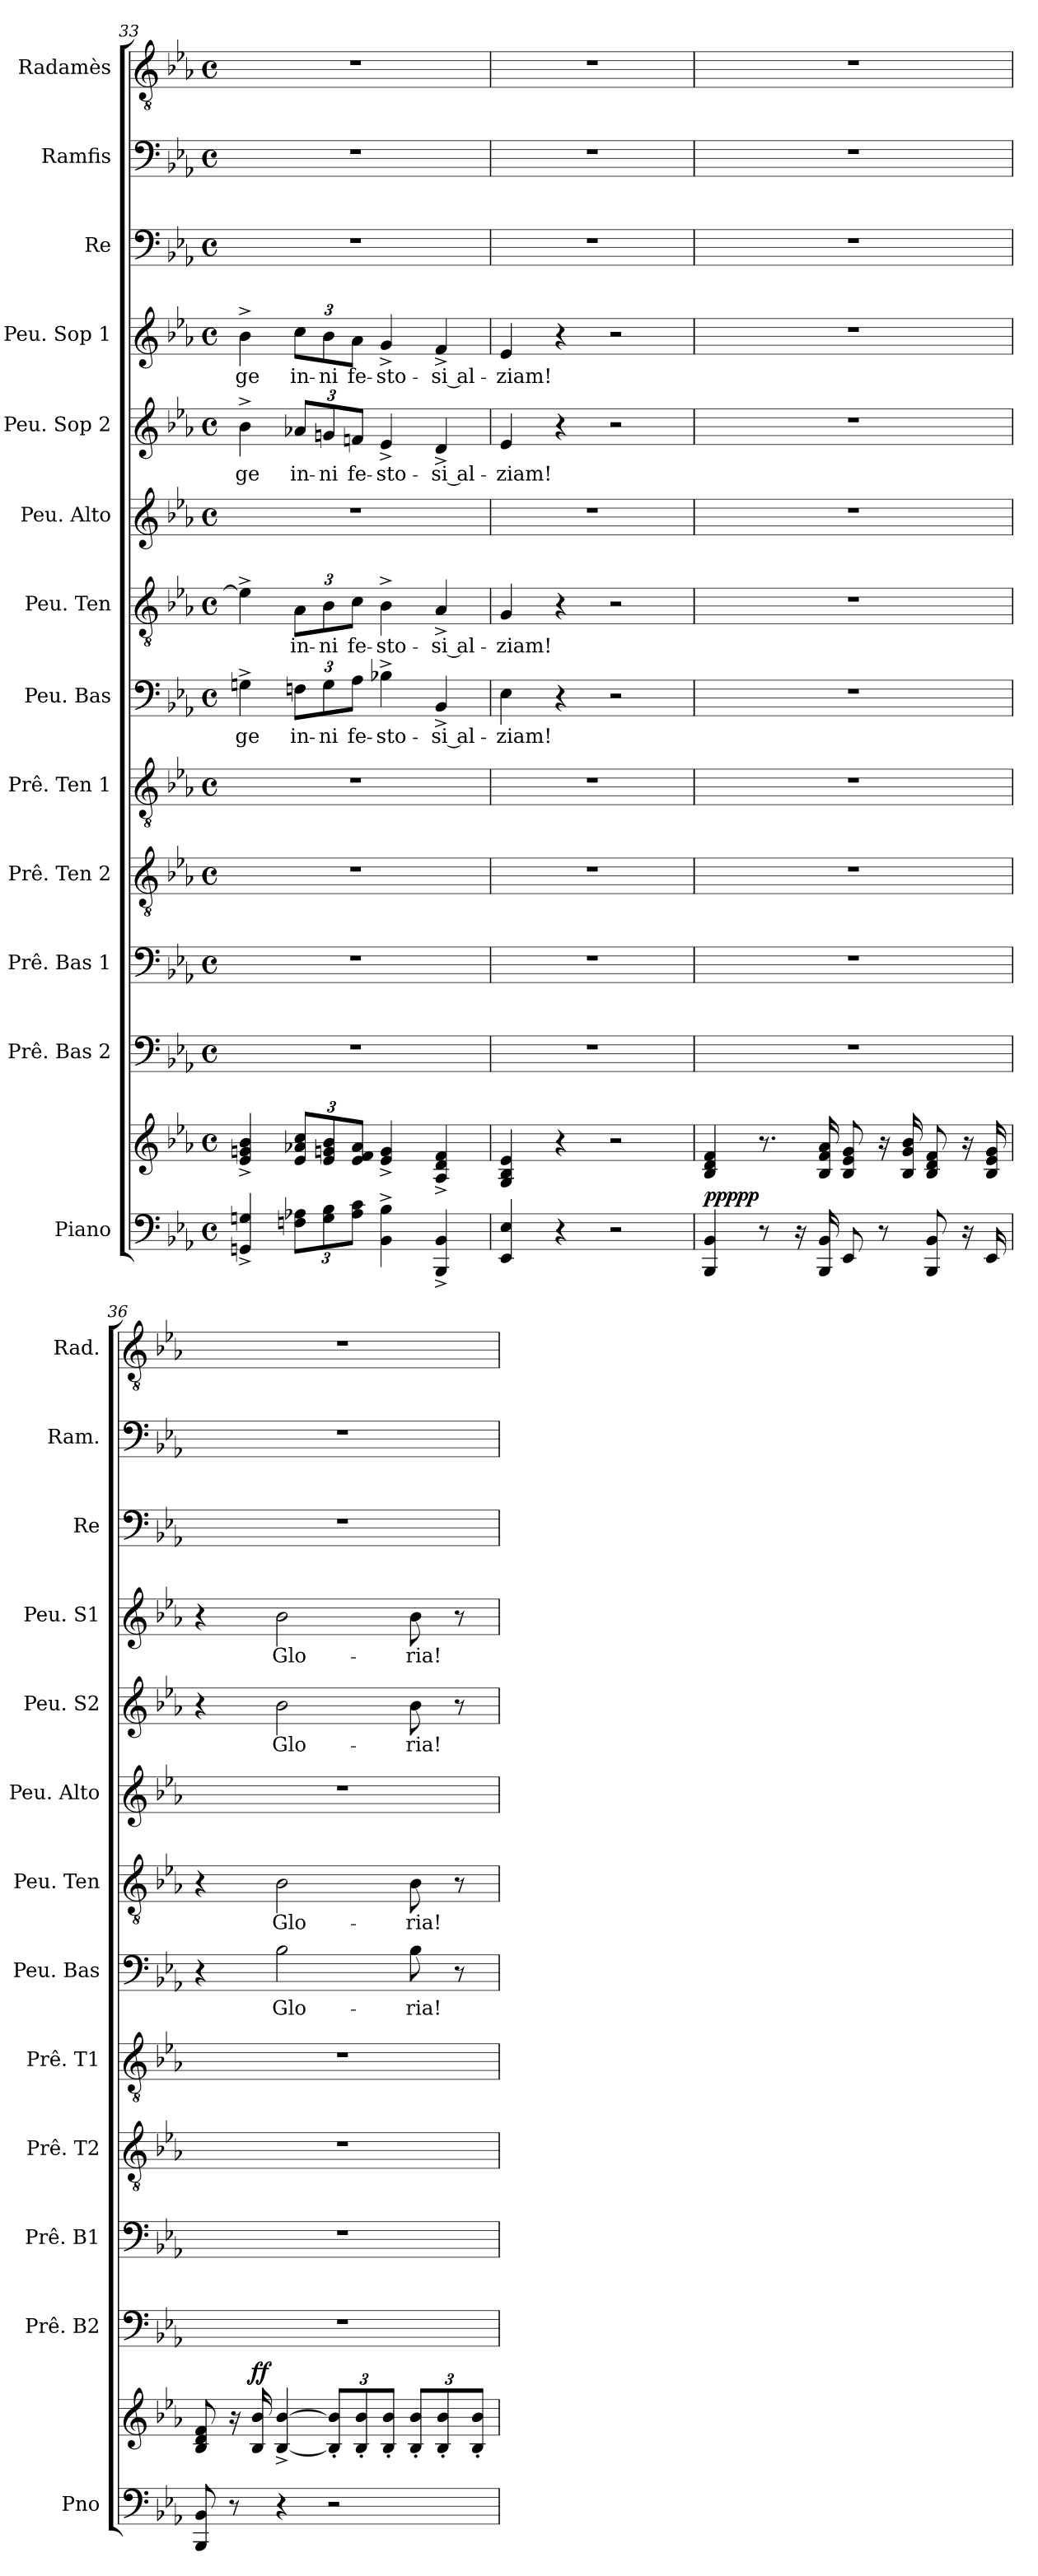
**kern	**kern	**dynam	**kern	**kern	**kern	**kern	**kern	**text	**kern	**text	**kern	**kern	**text	**kern	**text	**kern	**kern	**kern
*part13	*part13	*part13	*part12	*part11	*part10	*part9	*part8	*part8	*part7	*part7	*part6	*part5	*part5	*part4	*part4	*part3	*part2	*part1
*staff14	*staff13	*staff13/14	*staff12	*staff11	*staff10	*staff9	*staff8	*staff8	*staff7	*staff7	*staff6	*staff5	*staff5	*staff4	*staff4	*staff3	*staff2	*staff1
*I"Piano	*	*	*I"Prê. Bas 2	*I"Prê. Bas 1	*I"Prê. Ten 2	*I"Prê. Ten 1	*I"Peu. Bas	*	*I"Peu. Ten	*	*I"Peu. Alto	*I"Peu. Sop 2	*	*I"Peu. Sop 1	*	*I"Re	*I"Ramfis	*I"Radamès
*I'Pno	*	*	*I'Prê. B2	*I'Prê. B1	*I'Prê. T2	*I'Prê. T1	*I'Peu. Bas	*	*I'Peu. Ten	*	*I'Peu. Alto	*I'Peu. S2	*	*I'Peu. S1	*	*I'Re	*I'Ram.	*I'Rad.
!!LO:LB:g=z
*clefF4	*clefG2	*	*clefF4	*clefF4	*clefGv2	*clefGv2	*clefF4	*	*clefGv2	*	*clefG2	*clefG2	*	*clefG2	*	*clefF4	*clefF4	*clefGv2
*k[b-e-a-]	*k[b-e-a-]	*	*k[b-e-a-]	*k[b-e-a-]	*k[b-e-a-]	*k[b-e-a-]	*k[b-e-a-]	*	*k[b-e-a-]	*	*k[b-e-a-]	*k[b-e-a-]	*	*k[b-e-a-]	*	*k[b-e-a-]	*k[b-e-a-]	*k[b-e-a-]
*M4/4	*M4/4	*	*M4/4	*M4/4	*M4/4	*M4/4	*M4/4	*	*M4/4	*	*M4/4	*M4/4	*	*M4/4	*	*M4/4	*M4/4	*M4/4
*met(c)	*met(c)	*	*met(c)	*met(c)	*met(c)	*met(c)	*met(c)	*	*met(c)	*	*met(c)	*met(c)	*	*met(c)	*	*met(c)	*met(c)	*met(c)
=33	=33	=33	=33	=33	=33	=33	=33	=33	=33	=33	=33	=33	=33	=33	=33	=33	=33	=33
!	!	!	!	!	!	!	!	!LO:LY:b:color=#0055FF	!	!	!	!	!LO:LY:b:color=#AA0000	!	!LO:LY:b:color=#0055FF	!	!	!
4GGn/^ 4Gn/^	4e-/^ 4gn/^ 4b-/^	.	1r	1r	1r	1r	4Gn^\	-ge	4e-^\]	.	1r	4b-^\	-ge	4b-^\	-ge	1r	1r	1r
*Xbrackettup	*Xbrackettup	*	*	*	*	*	*	*	*	*	*	*	*	*	*	*	*	*
!	!	!	!	!	!	!	!	!LO:LY:b:color=#0055FF	!	!LO:LY:b:color=#0055FF	!	!	!LO:LY:b:color=#AA0000	!	!LO:LY:b:color=#0055FF	!	!	!
12Fn\ 12A-X\L	12e-/ 12a-X/ 12cc/L	.	.	.	.	.	12Fn\L	in-	12A-\L	in-	.	12a-X/L	in-	12cc\L	in-	.	.	.
!	!	!	!	!	!	!	!	!LO:LY:b:color=#0055FF	!	!LO:LY:b:color=#0055FF	!	!	!LO:LY:b:color=#AA0000	!	!LO:LY:b:color=#0055FF	!	!	!
12G\ 12B-\	12e-/ 12gn/ 12b-/	.	.	.	.	.	12G\	-ni	12B-\	-ni	.	12gn/	-ni	12b-\	-ni	.	.	.
!	!	!	!	!	!	!	!	!LO:LY:b:color=#0055FF	!	!LO:LY:b:color=#0055FF	!	!	!LO:LY:b:color=#AA0000	!	!LO:LY:b:color=#0055FF	!	!	!
12A-\ 12c\J	12e-/ 12f/ 12a-/J	.	.	.	.	.	12A-\J	fe-	12c\J	fe-	.	12fn/J	fe-	12a-\J	fe-	.	.	.
!	!	!	!	!	!	!	!	!LO:LY:b:color=#0055FF	!	!LO:LY:b:color=#0055FF	!	!	!LO:LY:b:color=#AA0000	!	!LO:LY:b:color=#0055FF	!	!	!
4BB-\^ 4B-\^	4e-/^ 4g/^	.	.	.	.	.	4B-X^\	-sto-	4B-^\	-sto-	.	4e-^/	-sto-	4g^/	-sto-	.	.	.
!	!	!	!	!	!	!	!	!LO:LY:b:color=#0055FF	!	!LO:LY:b:color=#0055FF	!	!	!LO:LY:b:color=#AA0000	!	!LO:LY:b:color=#0055FF	!	!	!
4BBB-/^ 4BB-/^	4A-/^ 4d/^ 4f/^	.	.	.	.	.	4BB-^/	si al-	4A-^/	si al-	.	4d^/	si al-	4f^/	si al-	.	.	.
=34	=34	=34	=34	=34	=34	=34	=34	=34	=34	=34	=34	=34	=34	=34	=34	=34	=34	=34
!	!	!	!	!	!	!	!	!LO:LY:b:color=#0055FF	!	!LO:LY:b:color=#0055FF	!	!	!LO:LY:b:color=#AA0000	!	!LO:LY:b:color=#0055FF	!	!	!
4EE-/ 4E-/	4G/ 4B-/ 4e-/	.	1r	1r	1r	1r	4E-\	-ziam!	4G/	-ziam!	1r	4e-/	-ziam!	4e-/	-ziam!	1r	1r	1r
4r	4r	.	.	.	.	.	4r	.	4r	.	.	4r	.	4r	.	.	.	.
2r	2r	.	.	.	.	.	2r	.	2r	.	.	2r	.	2r	.	.	.	.
=35	=35	=35	=35	=35	=35	=35	=35	=35	=35	=35	=35	=35	=35	=35	=35	=35	=35	=35
!	!	!LO:DY:a=2	!	!	!	!	!	!	!	!	!	!	!	!	!	!	!	!
!	!	!LO:DY:n=1:a=2	!	!	!	!	!	!	!	!	!	!	!	!	!	!	!	!
!	!	!LO:DY:n=2:a	!	!	!	!	!	!	!	!	!	!	!	!	!	!	!	!
!	!	!LO:DY:n=3:a	!	!	!	!	!	!	!	!	!	!	!	!	!	!	!	!
!	!	!LO:DY:n=4:a	!	!	!	!	!	!	!	!	!	!	!	!	!	!	!	!
4BBB-/ 4BB-/	4B-/ 4d/ 4f/	p p p p p	1r	1r	1r	1r	1r	.	1r	.	1r	1r	.	1r	.	1r	1r	1r
8r	8.r	.	.	.	.	.	.	.	.	.	.	.	.	.	.	.	.	.
16r	.	.	.	.	.	.	.	.	.	.	.	.	.	.	.	.	.	.
16BBB-/ 16BB-/	16B-/ 16f/ 16a-/	.	.	.	.	.	.	.	.	.	.	.	.	.	.	.	.	.
8EE-/	8B-/ 8e-/ 8g/	.	.	.	.	.	.	.	.	.	.	.	.	.	.	.	.	.
8r	16r	.	.	.	.	.	.	.	.	.	.	.	.	.	.	.	.	.
.	16B-/ 16g/ 16b-/	.	.	.	.	.	.	.	.	.	.	.	.	.	.	.	.	.
8BBB-/ 8BB-/	8B-/ 8d/ 8f/	.	.	.	.	.	.	.	.	.	.	.	.	.	.	.	.	.
16r	16r	.	.	.	.	.	.	.	.	.	.	.	.	.	.	.	.	.
16EE-/	16B-/ 16e-/ 16g/	.	.	.	.	.	.	.	.	.	.	.	.	.	.	.	.	.
=36	=36	=36	=36	=36	=36	=36	=36	=36	=36	=36	=36	=36	=36	=36	=36	=36	=36	=36
8BBB-/ 8BB-/	8B-/ 8d/ 8f/	.	1r	1r	1r	1r	4r	.	4r	.	1r	4r	.	4r	.	1r	1r	1r
8r	16r	.	.	.	.	.	.	.	.	.	.	.	.	.	.	.	.	.
!	!	!LO:DY:a	!	!	!	!	!	!	!	!	!	!	!	!	!	!	!	!
.	16B-/ 16b-/	ff	.	.	.	.	.	.	.	.	.	.	.	.	.	.	.	.
!	!	!	!	!	!	!	!	!LO:LY:b:color=#0055FF	!	!LO:LY:b:color=#0055FF	!	!	!LO:LY:b:color=#AA0000	!	!LO:LY:b:color=#0055FF	!	!	!
4r	[4B-/^ [4b-/^	.	.	.	.	.	2B-\	Glo-	2B-\	Glo-	.	2b-\	Glo-	2b-\	Glo-	.	.	.
2r	12B-/]' 12b-/]'L	.	.	.	.	.	.	.	.	.	.	.	.	.	.	.	.	.
.	12B-/' 12b-/'	.	.	.	.	.	.	.	.	.	.	.	.	.	.	.	.	.
.	12B-/' 12b-/'J	.	.	.	.	.	.	.	.	.	.	.	.	.	.	.	.	.
!	!	!	!	!	!	!	!	!LO:LY:b:color=#0055FF	!	!LO:LY:b:color=#0055FF	!	!	!LO:LY:b:color=#AA0000	!	!LO:LY:b:color=#0055FF	!	!	!
.	12B-/' 12b-/'L	.	.	.	.	.	8B-\	-ria!	8B-\	-ria!	.	8b-\	-ria!	8b-\	-ria!	.	.	.
.	12B-/' 12b-/'	.	.	.	.	.	.	.	.	.	.	.	.	.	.	.	.	.
.	.	.	.	.	.	.	8r	.	8r	.	.	8r	.	8r	.	.	.	.
.	12B-/' 12b-/'J	.	.	.	.	.	.	.	.	.	.	.	.	.	.	.	.	.
=	=	=	=	=	=	=	=	=	=	=	=	=	=	=	=	=	=	=
*-	*-	*-	*-	*-	*-	*-	*-	*-	*-	*-	*-	*-	*-	*-	*-	*-	*-	*-
